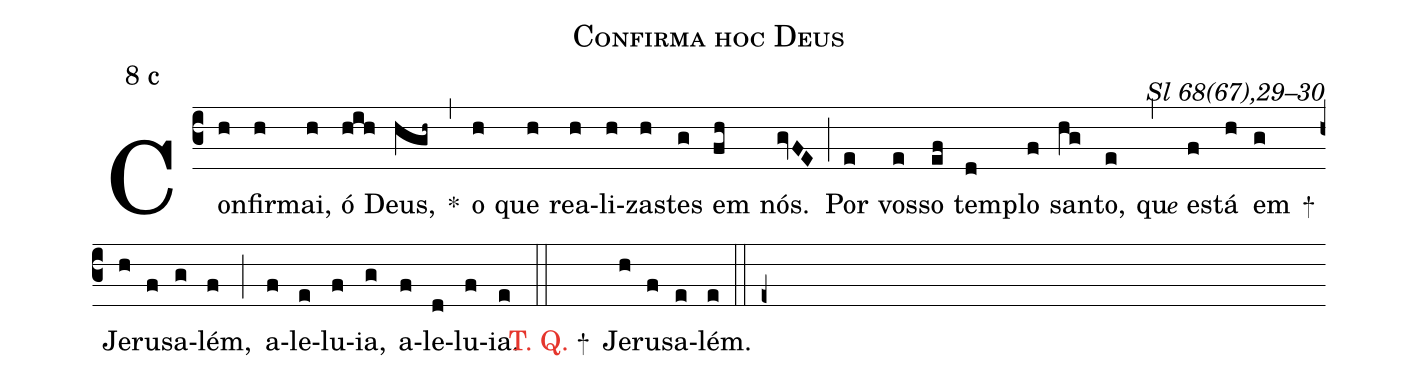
name: Confirma hoc Deus;
mode: 8;
mode-differentia: c;
commentary: Sl 68(67),29--30;
%%
(c3)

Con(h)fir(h)mai,(h) ó(hih) Deus,(hgh~) *(,) o(h) que(h) rea(h)li(h)zas(h)tes(g) em(fh) nós.(gvFE) (;) Por(e) vos(e)so(ef) tem(d)plo(f) san(hg)to,(e) (,) qu<e>e</e> es(f)tá(h) em(g) +() Je(h)ru(f)sa(g)lém,(f) (;) a(f)le(e)lu(f)ia,(g) a(f)le(d)lu(f)ia.(e)

(::)

<nlba><c>T. Q.</c> +() Je</nlba>(h)ru(f)sa(e)lém.(e)

(::)

(e+)
